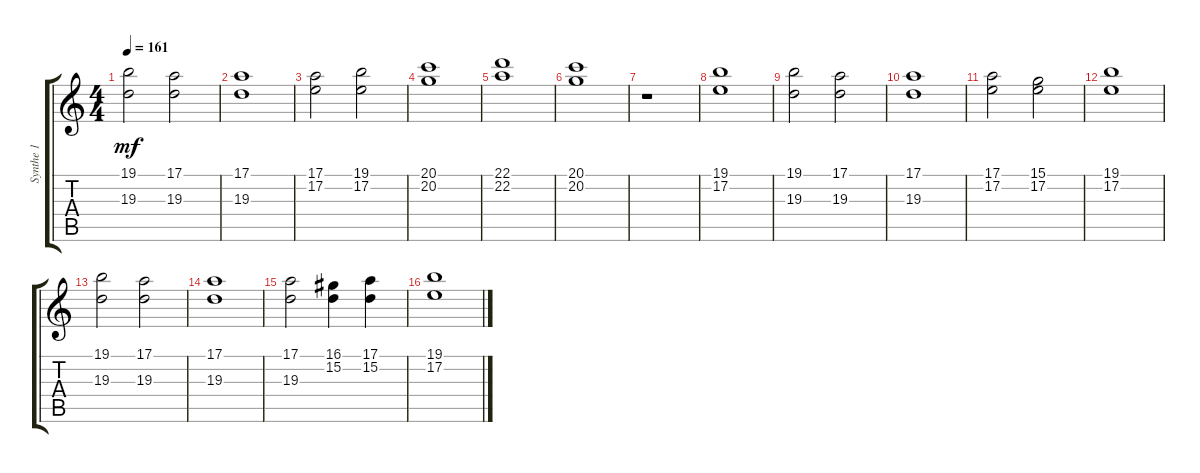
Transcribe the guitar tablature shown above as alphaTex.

\track ("Synthe 1" "Synthe 1") {instrument fx5brightness}
\staff {score tabs}
\tuning (E4 B3 G3 D3 A2 E2) {hide}
\ts (4 4)
\tempo 161
\clef g2
\ks c
(19.1 19.3).2{dy mf} (17.1 19.3).2 |
(17.1 19.3).1 |
(17.1 17.2).2 (19.1 17.2).2 |
(20.1 20.2).1 |
(22.1 22.2).1 |
(20.1 20.2).1 |
r.1 |
(19.1 17.2).1 |
(19.1 19.3).2 (17.1 19.3).2 |
(17.1 19.3).1 |
(17.1 17.2).2 (15.1 17.2).2 |
(19.1 17.2).1 |
(19.1 19.3).2 (17.1 19.3).2 |
(17.1 19.3).1 |
(17.1 19.3).2 (16.1 15.2).4 (17.1 15.2).4 |
(19.1 17.2).1
